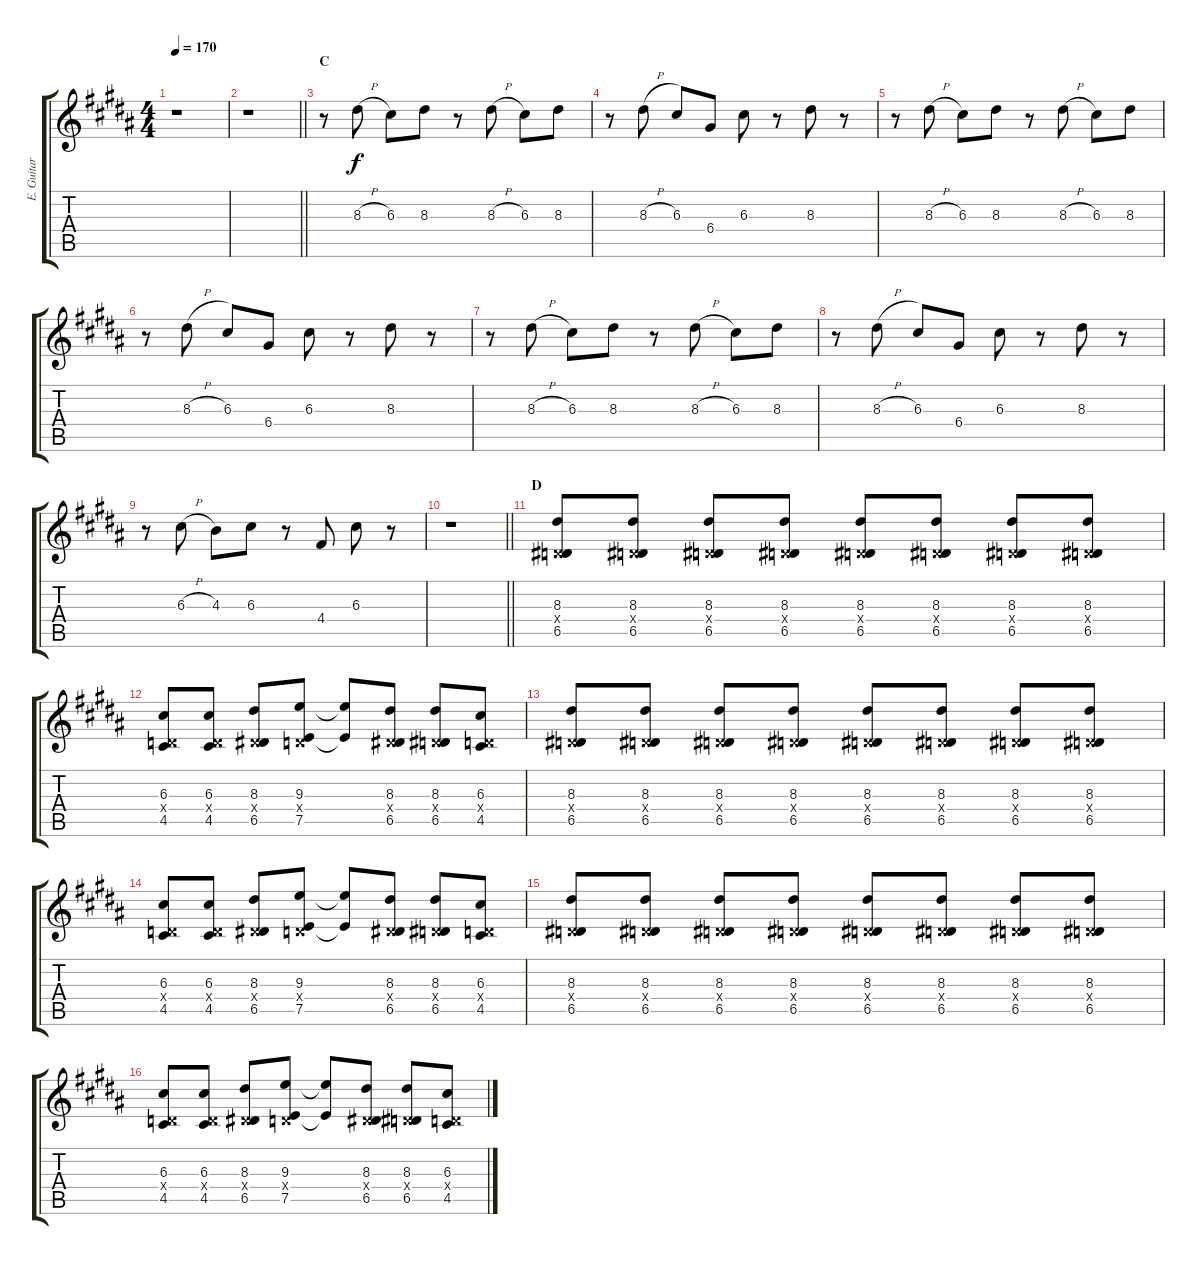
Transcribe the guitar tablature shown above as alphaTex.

\track ("E. Guitar I" "E. Guitar ") {instrument overdrivenguitar}
\staff {score tabs}
\tuning (E4 B3 G3 D3 A2 E2) {hide}
\ts (4 4)
\tempo 170
\clef g2
\ks b
r.1{dy f} |
\barLineRight lightlight
r.1 |
\section ("" "C")
r.8 8.3{h}.8 6.3.8 8.3.8 r.8 8.3{h}.8 6.3.8 8.3.8 |
r.8 8.3{h}.8 6.3.8 6.4.8 6.3.8 r.8 8.3.8 r.8 |
r.8 8.3{h}.8 6.3.8 8.3.8 r.8 8.3{h}.8 6.3.8 8.3.8 |
r.8 8.3{h}.8 6.3.8 6.4.8 6.3.8 r.8 8.3.8 r.8 |
r.8 8.3{h}.8 6.3.8 8.3.8 r.8 8.3{h}.8 6.3.8 8.3.8 |
r.8 8.3{h}.8 6.3.8 6.4.8 6.3.8 r.8 8.3.8 r.8 |
r.8 6.3{h}.8 4.3.8 6.3.8 r.8 4.4.8 6.3.8 r.8 |
\barLineRight lightlight
r.1 |
\section ("" "D")
(8.3 0.4{x} 6.5).8 (8.3 0.4{x} 6.5).8 (8.3 0.4{x} 6.5).8 (8.3 0.4{x} 6.5).8 (8.3 0.4{x} 6.5).8 (8.3 0.4{x} 6.5).8 (8.3 0.4{x} 6.5).8 (8.3 0.4{x} 6.5).8 |
(6.3 0.4{x} 4.5).8 (6.3 0.4{x} 4.5).8 (8.3 0.4{x} 6.5).8 (9.3 0.4{x} 7.5).8 (9.3{t} 7.5{t}).8 (8.3 0.4{x} 6.5).8 (8.3 0.4{x} 6.5).8 (6.3 0.4{x} 4.5).8 |
(8.3 0.4{x} 6.5).8 (8.3 0.4{x} 6.5).8 (8.3 0.4{x} 6.5).8 (8.3 0.4{x} 6.5).8 (8.3 0.4{x} 6.5).8 (8.3 0.4{x} 6.5).8 (8.3 0.4{x} 6.5).8 (8.3 0.4{x} 6.5).8 |
(6.3 0.4{x} 4.5).8 (6.3 0.4{x} 4.5).8 (8.3 0.4{x} 6.5).8 (9.3 0.4{x} 7.5).8 (9.3{t} 7.5{t}).8 (8.3 0.4{x} 6.5).8 (8.3 0.4{x} 6.5).8 (6.3 0.4{x} 4.5).8 |
(8.3 0.4{x} 6.5).8 (8.3 0.4{x} 6.5).8 (8.3 0.4{x} 6.5).8 (8.3 0.4{x} 6.5).8 (8.3 0.4{x} 6.5).8 (8.3 0.4{x} 6.5).8 (8.3 0.4{x} 6.5).8 (8.3 0.4{x} 6.5).8 |
(6.3 0.4{x} 4.5).8 (6.3 0.4{x} 4.5).8 (8.3 0.4{x} 6.5).8 (9.3 0.4{x} 7.5).8 (9.3{t} 7.5{t}).8 (8.3 0.4{x} 6.5).8 (8.3 0.4{x} 6.5).8 (6.3 0.4{x} 4.5).8
